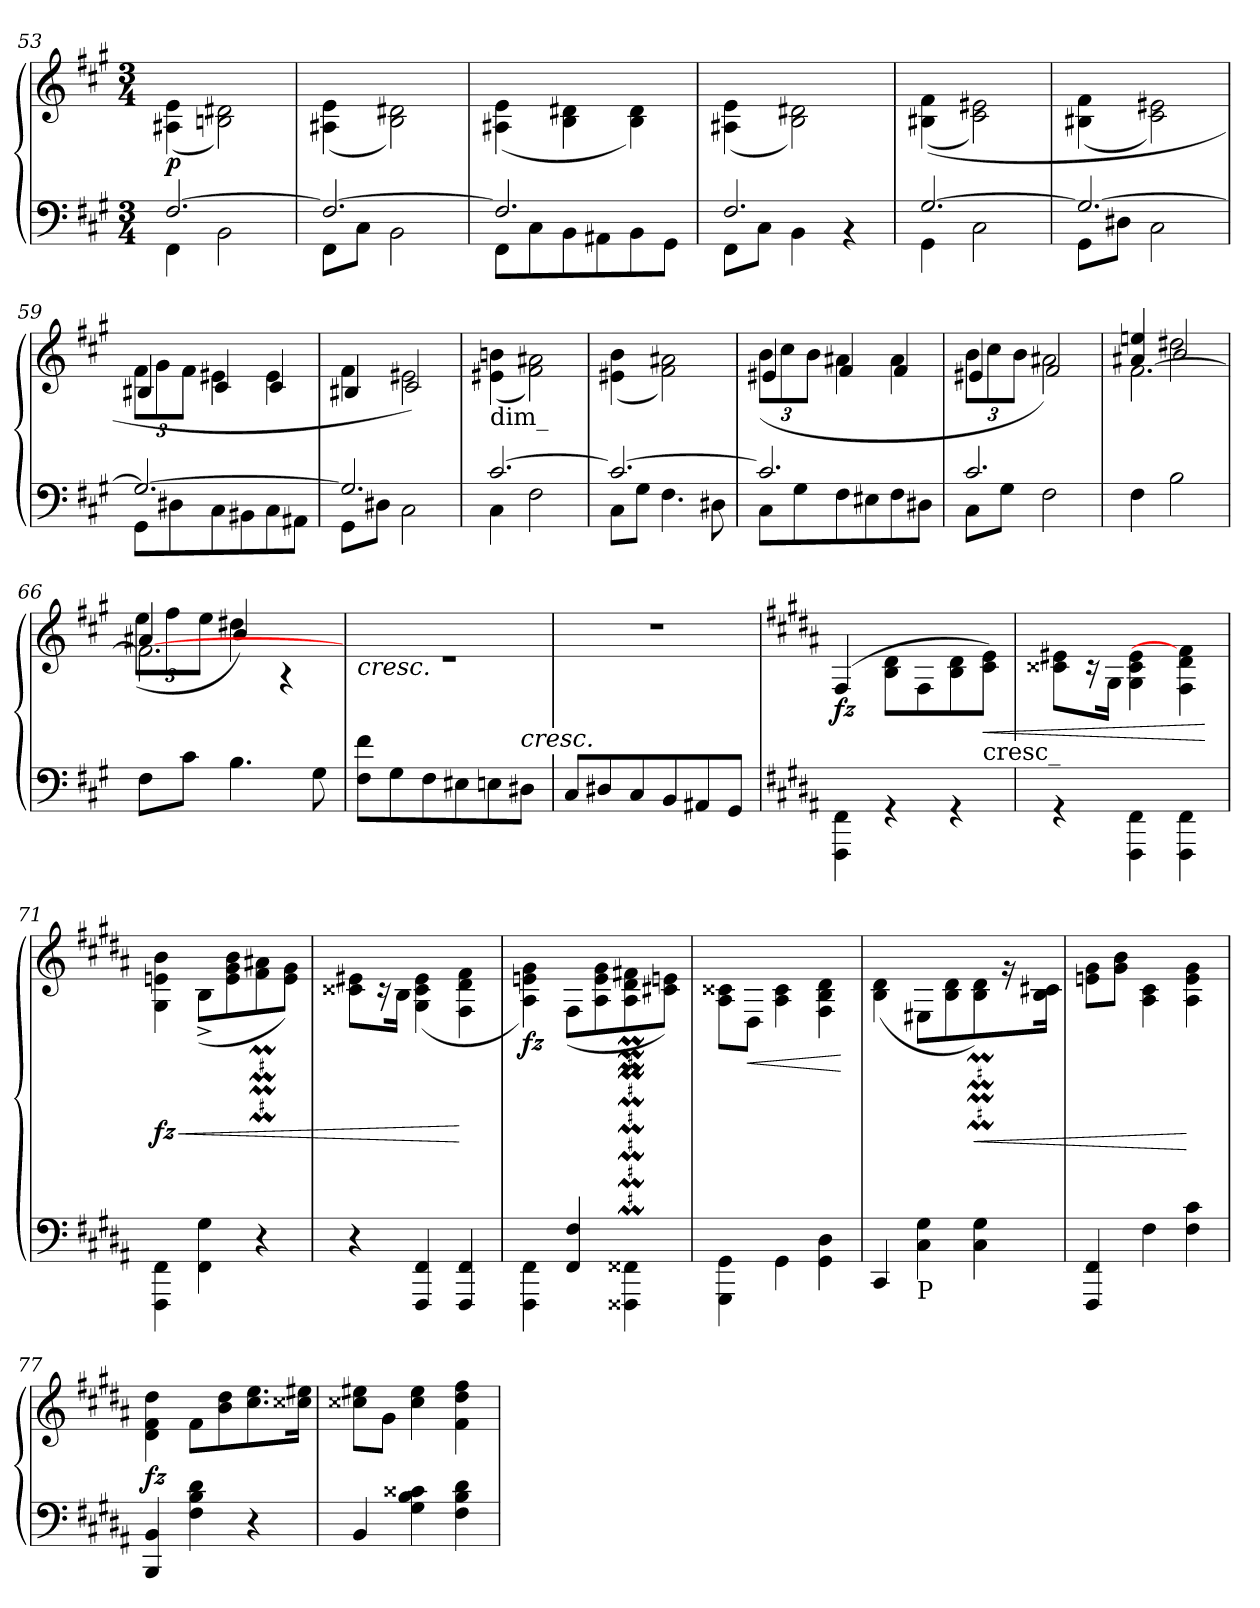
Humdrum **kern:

**kern	**kern	**dynam
*part1	*part1	*part1
*staff2	*staff1	*staff1/2
!!LO:LB:g=z
*clefF4	*clefG2	*
*k[f#c#g#]	*k[f#c#g#]	*
*M3/4	*M3/4	*
=53	=53	=53
*^	*^	*
!	!	!	!	!LO:DY:b
[2.F#/	4FF#\	2.ryy	(<4A#X\ 4e\	p
.	2BB\	.	2Bn\ 2d#X\)	.
=54	=54	=54	=54	=54
2.F#/_	8FF#\L	2.ryy	(<4A#X\ 4e\	.
.	8C#\J	.	.	.
.	2BB\	.	2B\ 2d#X\)	.
=55	=55	=55	=55	=55
2.F#/]	8FF#\L	2.ryy	(<4A#X\ 4e\	.
.	8C#\	.	.	.
.	8BB\	.	4B\ 4d#X\	.
.	8AA#X\	.	.	.
.	8BB\	.	4B\ 4d#\)	.
.	8GG#\J	.	.	.
=56	=56	=56	=56	=56
2.F#/	8FF#\L	2.ryy	(<4A#X\ 4e\	.
.	8C#\J	.	.	.
.	4BB\	.	2B\ 2d#X\)	.
.	4rBB	.	.	.
=57	=57	=57	=57	=57
[2.G#/	4GG#\	2.ryy	(<(>4B#X\ 4f#\	.
.	2C#\	.	2c#\ 2e#X\)	.
=58	=58	=58	=58	=58
2.G#/_	8GG#\L	2.ryy	(<4B#X\ 4f#\	.
.	8D#X\J	.	.	.
.	2C#\	.	2c#\ 2e#X\)	.
=59	=59	=59	=59	=59
*	*	*	*Xbrackettup	*
*	*	*	*^	*
2.G#/_	8GG#\L	2.ryy	12f#\L	4B#X/	.
.	.	.	12g#\	.	.
.	8D#X\	.	.	.	.
.	.	.	12f#\J	.	.
.	8C#\	.	4e#X\	4c#/	.
.	8BB#X\	.	.	.	.
.	8C#\	.	4e#\	4c#/	.
.	8AA#X\J	.	.	.	.
!!LO:LB:g=z	!!	!!
=60	=60	=60	=60	=60	=60
2.G#/]	8GG#\L	2.ryy	4f#\	4B#X/	.
.	8D#X\J	.	.	.	.
.	2C#\	.	2e#X\	2c#/)	.
=61	=61	=61	=61	=61	=61
!	!	!LO:TX:b:t=dim_	!	!	!
*	*	*	*v	*v	*
[2.c#/	4C#\	2.ryy	(<4e#X\ 4bn\	.
.	2F#\	.	2f#\ 2a#X\)	.
=62	=62	=62	=62	=62
2.c#/_	8C#\L	2.ryy	(<4e#X\ 4b\	.
.	8G#\J	.	.	.
.	4.F#\	.	2f#\ 2a#X\)	.
.	8D#X\	.	.	.
=63	=63	=63	=63	=63
*	*	*	*^	*
2.c#/]	8C#\L	2.ryy	(>12b\L	4e#X/	.
.	.	.	12cc#\	.	.
.	8G#\	.	.	.	.
.	.	.	12b\J	.	.
.	8F#\	.	4a#X\	4f#/	.
.	8E#X\	.	.	.	.
.	8F#\	.	4a#\	4f#/	.
.	8D#X\J	.	.	.	.
=64	=64	=64	=64	=64	=64
2.c#/	8C#\L	2.ryy	12b\L	4e#X/	.
.	.	.	12cc#\	.	.
.	8G#\J	.	.	.	.
.	.	.	12b\J	.	.
.	2F#\	.	2a#X\)	2f#/	.
*v	*v	*	*	*	*
=65	=65	=65	=65	=65
4F#\	[2.f#\	4ryy	4a#X/ 4een/	.
2B\	.	2dd#X\	2b/	.
!!LO:PB:g=z	!!	!!
=66	=66	=66	=66	=66
8F#\L	2.f#\_	(>12ee\L	4a#X/	.
.	.	12ff#\	.	.
8c#\J	.	.	.	.
.	.	12ee\J	.	.
4.B\	.	4dd#X\	4b/)	.
.	.	4r	4ryy	.
8G#\	.	.	.	.
*	*v	*v	*v	*
=67	=67	=67
!	!LO:TX:b:t=P	!
!	!	!LO:HP:b
*	*^	*
8F#\ 8f#\L	2.ryy	2.r	<
8G#\	.	.	.
8F#\	.	.	.
8E#X\	.	.	.
8En\	.	.	.
!LO:TX:a:i:t=cresc.	!	!	!
8D#X\J	.	.	.
=68	=68	=68	=68
*	*	*^	*
8C#/L	2.ryy	2ryy	2.r	.
8D#X/	.	.	.	.
8C#/	.	.	.	.
8BB/	.	.	.	.
8AA#X/	.	8ryy	.	.
8GG#/J	.	8ryy	.	.
*	*v	*v	*v	*
=69	=69	=69
*k[f#c#g#d#a#]	*k[f#c#g#d#a#]	*
*	*^	*
!	!	!	!LO:DY:b
4FFF#\ 4FF#\	2.ryy	(>4F#/	fz
4rGG	.	8B\ 8d#\L	.
.	.	8F#\	.
4rGG	.	8B\ 8d#\	.
!	!	!LO:TX:b:t=cresc_	!
!	!	!	!LO:HP:b
.	.	8c#\ 8e\J)	<
=70	=70	=70	=70
4rGG	2.ryy	8c##X\ 8e#X\L	.
.	.	16r	.
.	.	16G#\Jk	.
4FFF#\ 4FF#\	.	4G#\ 4c##\ 4e#\	.
4FFF#\ 4FF#\	.	4F#\ 4d#\ 4f#\]	.
*	*v	*v	*
.	.	[
!!LO:LB:g=z
=71	=71	=71
!	!LO:TX:b:t=P	!
!	!	!LO:HP:b
*	*^	*
!	!	!	!LO:DY:n=1:b
4FFF#\ 4FF#\	2.ryy	4G#\ 4en\ 4b\	< fz
4FF#\ 4G#\	.	(>8B^\L	.
.	.	8e\ 8g#\ 8b\	.
4r	.	8f#\M 8a#X\M	.
.	.	8e\ 8g#\J)	.
=72	=72	=72	=72
4r	2.ryy	8c##X\ 8e#X\L	.
.	.	16r	.
.	.	16B\Jk	.
4FFF#/ 4FF#/	.	(>4G#\ 4c##\ 4e#\	.
4FFF#/ 4FF#/	.	4F#\ 4d#\ 4f#\	[
=73	=73	=73	=73
!	!	!	!LO:DY:b
4FFF#\ 4FF#\	2.ryy	4A#\ 4en\ 4g#\)	fz
4FF#/ 4F#/	.	(>8F#\L	.
.	.	8A#\ 8e\ 8g#\	.
4FFF##X\ 4FF##X\	.	8A#\M 8d#\M 8f#X\M	.
.	.	8c#X\ 8e\J)	.
=74	=74	=74	=74
4GGG#\ 4GG#\	2.ryy	8A#\ 8c##X\L	.
!	!	!	!LO:HP:b
.	.	8D#\J	<
4GG#\	.	4A#\ 4c##\	.
4GG#\ 4D#\	.	4F#\ 4B\ 4d#\	.
*	*v	*v	*
.	.	[
=75	=75	=75
*	*^	*
4CC#/	2.ryy	(>4B\ 4d#\	.
!LO:TX:b:t=P	!	!	!
4C#\ 4G#\	.	8E#X\L	.
.	.	8B\ 8d#\	.
!	!	!	!LO:HP:b
4C#\ 4G#\	.	8B\M 8d#\M)	<
.	.	16rg	.
.	.	16B\ 16c#X\Jk	.
=76	=76	=76	=76
4FFF#/ 4FF#/	2.ryy	8en\ 8g#\L	.
.	.	8g#\ 8b\J	.
4F#\	.	4A#\ 4c#\	.
4F#\ 4c#\	.	4A#\ 4e\ 4g#\	[
!!LO:LB:g=z	!!
=77	=77	=77	=77
!	!	!	!LO:DY:b
4BBB/ 4BB/	2.ryy	4d#\ 4f#\ 4dd#\	fz
4F#\ 4B\ 4d#\	.	8f#\L	.
.	.	8b\ 8dd#\	.
4r	.	8.cc#\ 8.ee\	.
.	.	16cc##X\ 16ee#X\Jk	.
=78	=78	=78	=78
4BB/	2.ryy	8cc##X\ 8ee#X\L	.
.	.	8g#\J	.
4G#\ 4B\ 4c##X\	.	4cc##\ 4ee#\	.
4F#\ 4B\ 4d#\	.	4f#\ 4dd#\ 4ff#\	[
*	*v	*v	*
=	=	=
*-	*-	*-
